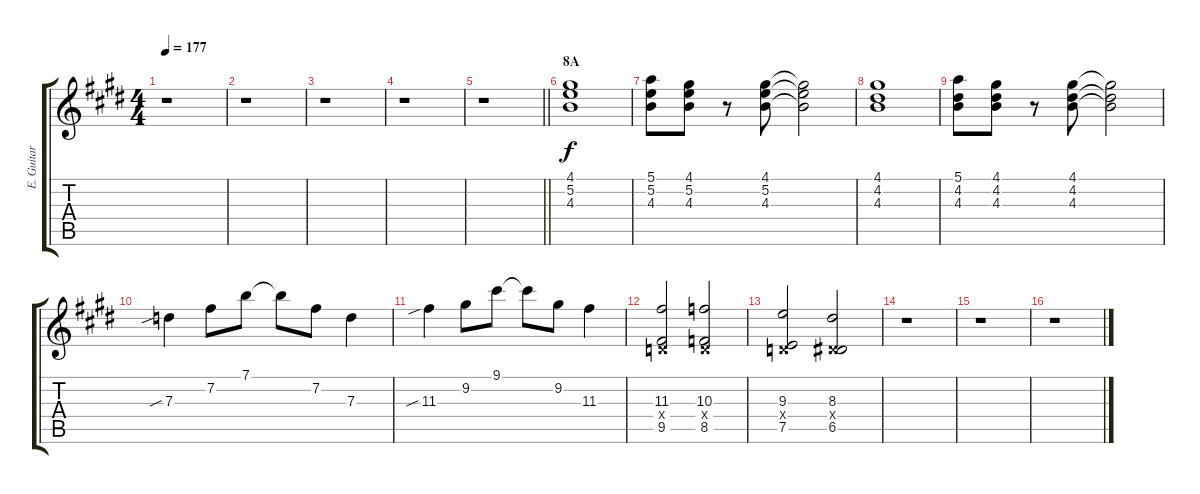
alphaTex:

\track ("E. Guitar IV" "E. Guitar ") {instrument overdrivenguitar}
\staff {score tabs}
\tuning (E4 B3 G3 D3 A2 E2) {hide}
\ts (4 4)
\tempo 177
\clef g2
\ks e
r.1{dy f} |
r.1 |
r.1 |
r.1 |
\barLineRight lightlight
r.1 |
\section ("" "8A")
(4.1 5.2 4.3).1 |
(5.1 5.2 4.3).8 (4.1 5.2 4.3).8 r.8 (4.1 5.2 4.3).8 (4.1{t} 5.2{t} 4.3{t}).2 |
(4.1 4.2 4.3).1 |
(5.1 4.2 4.3).8 (4.1 4.2 4.3).8 r.8 (4.1 4.2 4.3).8 (4.1{t} 4.2{t} 4.3{t}).2 |
7.3{sib}.4 7.2.8 7.1.8 7.1{t}.8 7.2.8 7.3.4 |
11.3{sib}.4 9.2.8 9.1.8 9.1{t}.8 9.2.8 11.3.4 |
(11.3 0.4{x} 9.5).2 (10.3 0.4{x} 8.5).2 |
(9.3 0.4{x} 7.5).2 (8.3 0.4{x} 6.5).2 |
r.1 |
r.1 |
r.1
